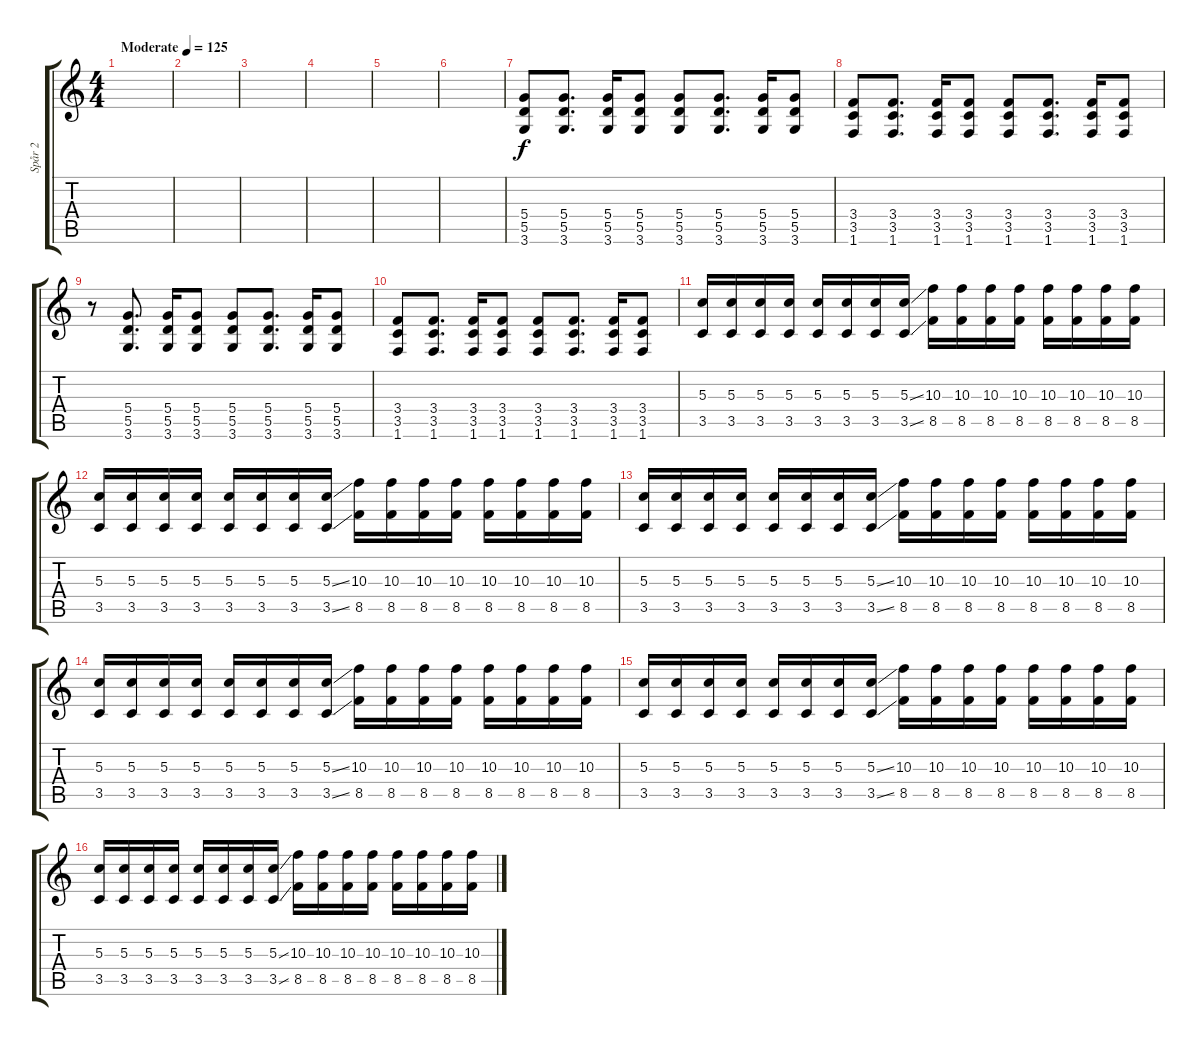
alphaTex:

\track ("Spår 2" "Spår 2") {instrument overdrivenguitar}
\staff {score tabs}
\tuning (E4 B3 G3 D3 A2 E2) {hide}
\ts (4 4)
\tempo (125 "Moderate")
\clef g2
\ks c
|
|
|
|
|
|
(5.4 5.5 3.6).8 (5.4 5.5 3.6).8{d} (5.4 5.5 3.6).16 (5.4 5.5 3.6).8 (5.4 5.5 3.6).8 (5.4 5.5 3.6).8{d} (5.4 5.5 3.6).16 (5.4 5.5 3.6).8 |
(3.4 3.5 1.6).8 (3.4 3.5 1.6).8{d} (3.4 3.5 1.6).16 (3.4 3.5 1.6).8 (3.4 3.5 1.6).8 (3.4 3.5 1.6).8{d} (3.4 3.5 1.6).16 (3.4 3.5 1.6).8 |
r.8 (5.4 5.5 3.6).8{d} (5.4 5.5 3.6).16 (5.4 5.5 3.6).8 (5.4 5.5 3.6).8 (5.4 5.5 3.6).8{d} (5.4 5.5 3.6).16 (5.4 5.5 3.6).8 |
(3.4 3.5 1.6).8 (3.4 3.5 1.6).8{d} (3.4 3.5 1.6).16 (3.4 3.5 1.6).8 (3.4 3.5 1.6).8 (3.4 3.5 1.6).8{d} (3.4 3.5 1.6).16 (3.4 3.5 1.6).8 |
(5.3 3.5).16 (5.3 3.5).16 (5.3 3.5).16 (5.3 3.5).16 (5.3 3.5).16 (5.3 3.5).16 (5.3 3.5).16 (5.3{ss} 3.5{ss}).16 (10.3 8.5).16 (10.3 8.5).16 (10.3 8.5).16 (10.3 8.5).16 (10.3 8.5).16 (10.3 8.5).16 (10.3 8.5).16 (10.3 8.5).16 |
(5.3 3.5).16 (5.3 3.5).16 (5.3 3.5).16 (5.3 3.5).16 (5.3 3.5).16 (5.3 3.5).16 (5.3 3.5).16 (5.3{ss} 3.5{ss}).16 (10.3 8.5).16 (10.3 8.5).16 (10.3 8.5).16 (10.3 8.5).16 (10.3 8.5).16 (10.3 8.5).16 (10.3 8.5).16 (10.3 8.5).16 |
(5.3 3.5).16 (5.3 3.5).16 (5.3 3.5).16 (5.3 3.5).16 (5.3 3.5).16 (5.3 3.5).16 (5.3 3.5).16 (5.3{ss} 3.5{ss}).16 (10.3 8.5).16 (10.3 8.5).16 (10.3 8.5).16 (10.3 8.5).16 (10.3 8.5).16 (10.3 8.5).16 (10.3 8.5).16 (10.3 8.5).16 |
(5.3 3.5).16 (5.3 3.5).16 (5.3 3.5).16 (5.3 3.5).16 (5.3 3.5).16 (5.3 3.5).16 (5.3 3.5).16 (5.3{ss} 3.5{ss}).16 (10.3 8.5).16 (10.3 8.5).16 (10.3 8.5).16 (10.3 8.5).16 (10.3 8.5).16 (10.3 8.5).16 (10.3 8.5).16 (10.3 8.5).16 |
(5.3 3.5).16 (5.3 3.5).16 (5.3 3.5).16 (5.3 3.5).16 (5.3 3.5).16 (5.3 3.5).16 (5.3 3.5).16 (5.3{ss} 3.5{ss}).16 (10.3 8.5).16 (10.3 8.5).16 (10.3 8.5).16 (10.3 8.5).16 (10.3 8.5).16 (10.3 8.5).16 (10.3 8.5).16 (10.3 8.5).16 |
(5.3 3.5).16 (5.3 3.5).16 (5.3 3.5).16 (5.3 3.5).16 (5.3 3.5).16 (5.3 3.5).16 (5.3 3.5).16 (5.3{ss} 3.5{ss}).16 (10.3 8.5).16 (10.3 8.5).16 (10.3 8.5).16 (10.3 8.5).16 (10.3 8.5).16 (10.3 8.5).16 (10.3 8.5).16 (10.3 8.5).16
